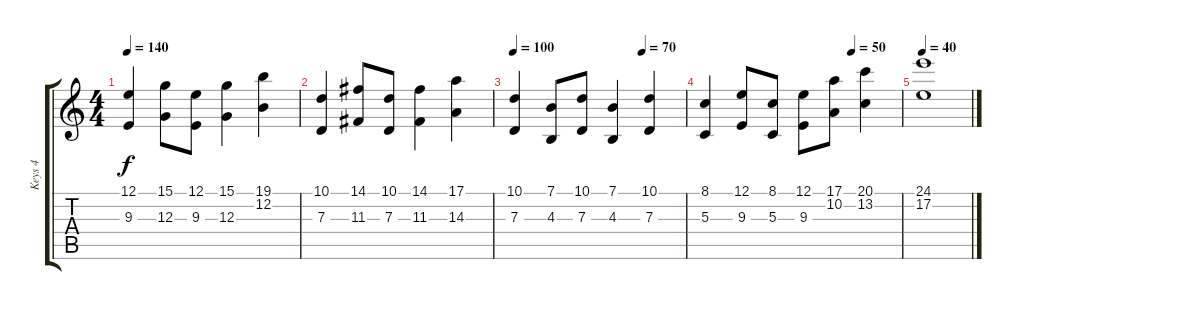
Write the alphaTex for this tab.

\track ("Keys 4" "Keys 4") {instrument flute}
\staff {score tabs}
\tuning (E4 B3 G3 D3 A2 E2) {hide}
\ts (4 4)
\tempo 140
\clef g2
\ks c
(12.1 9.3).4{dy f} (15.1 12.3).8 (12.1 9.3).8 (15.1 12.3).4 (19.1 12.2).4 |
(10.1 7.3).4 (14.1 11.3).8 (10.1 7.3).8 (14.1 11.3).4 (17.1 14.3).4 |
\tempo 100
\tempo (70 0.75)
(10.1 7.3).4 (7.1 4.3).8 (10.1 7.3).8 (7.1 4.3).4 (10.1 7.3).4 |
\tempo (50 0.75)
(8.1 5.3).4 (12.1 9.3).8 (8.1 5.3).8 (12.1 9.3).8 (17.1 10.2).8 (20.1 13.2).4 |
\tempo 40
(24.1 17.2).1
